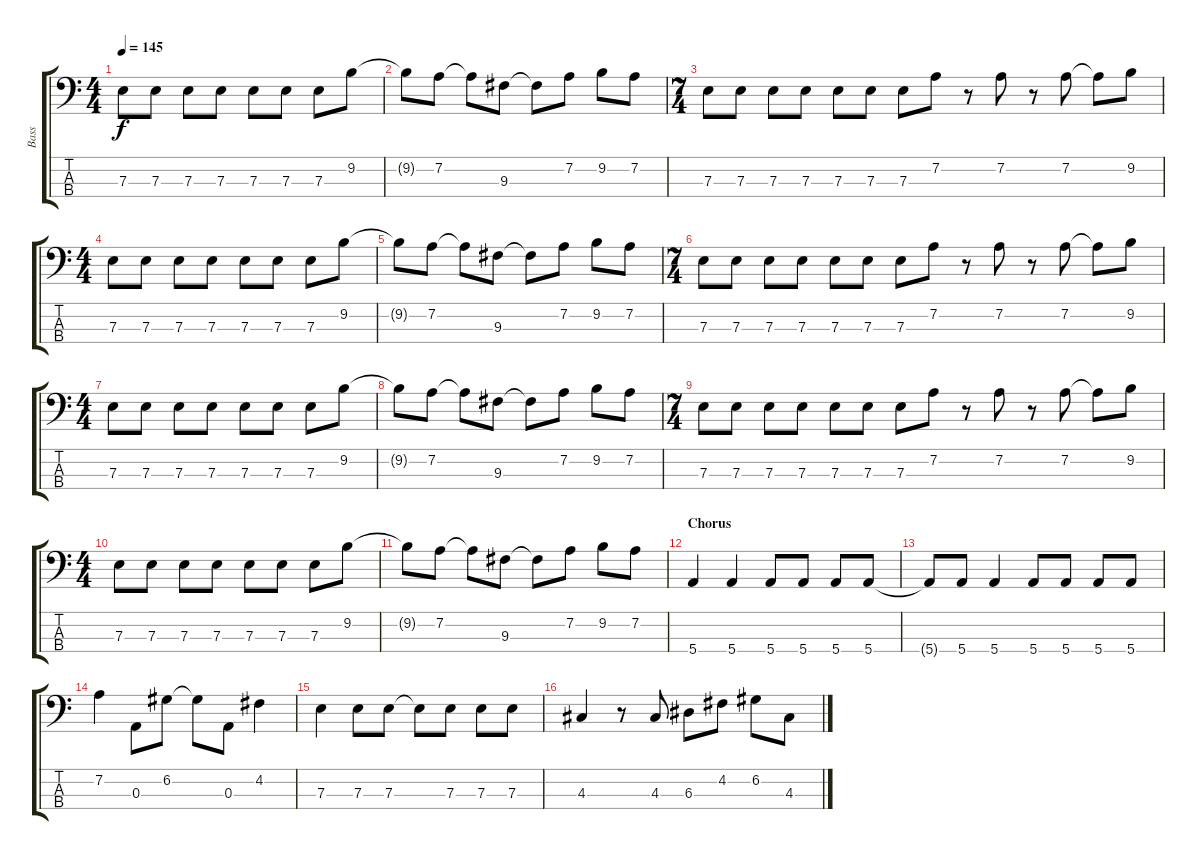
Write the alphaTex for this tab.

\track ("Bass" "Bass") {instrument electricbasspick}
\staff {score tabs}
\tuning (G2 D2 A1 E1) {hide}
\ts (4 4)
\tempo 145
\clef f4
\ks c
7.3.8{dy f} 7.3.8 7.3.8 7.3.8 7.3.8 7.3.8 7.3.8 9.2.8 |
9.2{t}.8 7.2.8 7.2{t}.8 9.3.8 9.3{t}.8 7.2.8 9.2.8 7.2.8 |
\ts (7 4)
7.3.8 7.3.8 7.3.8 7.3.8 7.3.8 7.3.8 7.3.8 7.2.8 r.8 7.2.8 r.8 7.2.8 7.2{t}.8 9.2.8 |
\ts (4 4)
7.3.8 7.3.8 7.3.8 7.3.8 7.3.8 7.3.8 7.3.8 9.2.8 |
9.2{t}.8 7.2.8 7.2{t}.8 9.3.8 9.3{t}.8 7.2.8 9.2.8 7.2.8 |
\ts (7 4)
7.3.8 7.3.8 7.3.8 7.3.8 7.3.8 7.3.8 7.3.8 7.2.8 r.8 7.2.8 r.8 7.2.8 7.2{t}.8 9.2.8 |
\ts (4 4)
7.3.8 7.3.8 7.3.8 7.3.8 7.3.8 7.3.8 7.3.8 9.2.8 |
9.2{t}.8 7.2.8 7.2{t}.8 9.3.8 9.3{t}.8 7.2.8 9.2.8 7.2.8 |
\ts (7 4)
7.3.8 7.3.8 7.3.8 7.3.8 7.3.8 7.3.8 7.3.8 7.2.8 r.8 7.2.8 r.8 7.2.8 7.2{t}.8 9.2.8 |
\ts (4 4)
7.3.8 7.3.8 7.3.8 7.3.8 7.3.8 7.3.8 7.3.8 9.2.8 |
9.2{t}.8 7.2.8 7.2{t}.8 9.3.8 9.3{t}.8 7.2.8 9.2.8 7.2.8 |
\section ("" "Chorus")
5.4.4 5.4.4 5.4.8 5.4.8 5.4.8 5.4.8 |
5.4{t}.8 5.4.8 5.4.4 5.4.8 5.4.8 5.4.8 5.4.8 |
7.2.4 0.3.8 6.2.8 6.2{t}.8 0.3.8 4.2.4 |
7.3.4 7.3.8 7.3.8 7.3{t}.8 7.3.8 7.3.8 7.3.8 |
4.3.4 r.8 4.3.8 6.3.8 4.2.8 6.2.8 4.3.8
